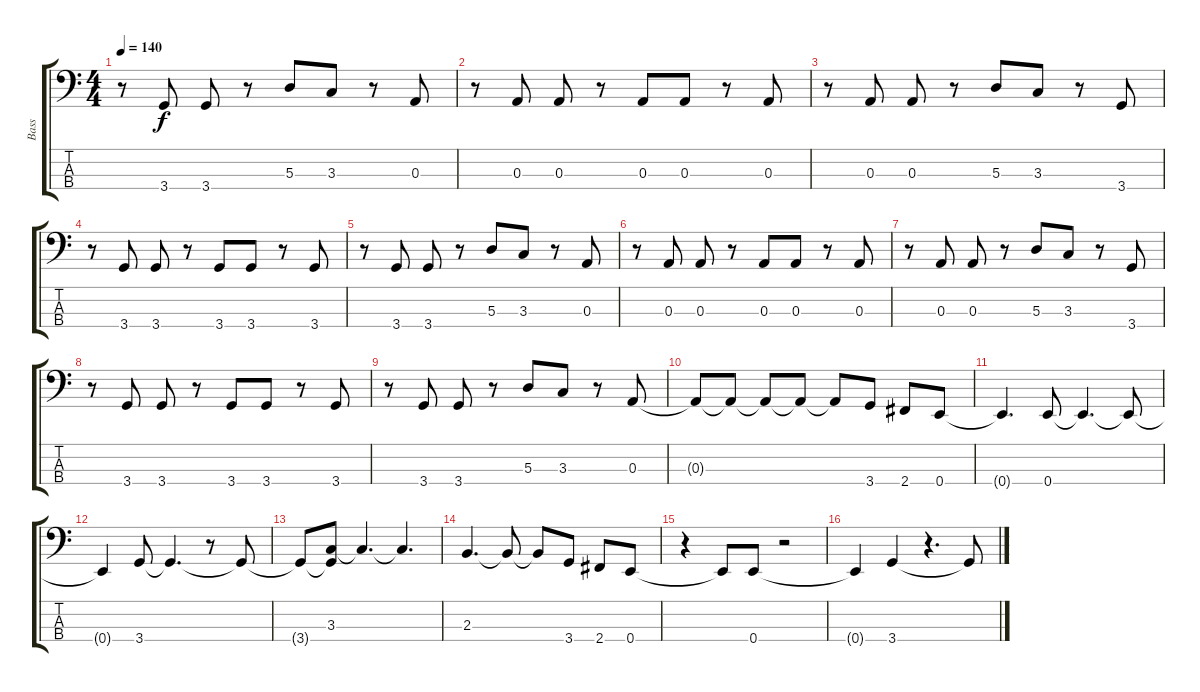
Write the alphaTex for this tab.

\track ("Bass" "Bass") {instrument electricbasspick}
\staff {score tabs}
\tuning (G2 D2 A1 E1) {hide}
\ts (4 4)
\tempo 140
\clef f4
\ks c
r.8{dy f} 3.4.8 3.4.8 r.8 5.3.8 3.3.8 r.8 0.3.8 |
r.8 0.3.8 0.3.8 r.8 0.3.8 0.3.8 r.8 0.3.8 |
r.8 0.3.8 0.3.8 r.8 5.3.8 3.3.8 r.8 3.4.8 |
r.8 3.4.8 3.4.8 r.8 3.4.8 3.4.8 r.8 3.4.8 |
r.8 3.4.8 3.4.8 r.8 5.3.8 3.3.8 r.8 0.3.8 |
r.8 0.3.8 0.3.8 r.8 0.3.8 0.3.8 r.8 0.3.8 |
r.8 0.3.8 0.3.8 r.8 5.3.8 3.3.8 r.8 3.4.8 |
r.8 3.4.8 3.4.8 r.8 3.4.8 3.4.8 r.8 3.4.8 |
r.8 3.4.8 3.4.8 r.8 5.3.8 3.3.8 r.8 0.3.8 |
0.3{t}.8 0.3{t}.8 0.3{t}.8 0.3{t}.8 0.3{t}.8 3.4.8 2.4.8 0.4.8 |
0.4{t}.4{d} 0.4.8 0.4{t}.4{d} 0.4{t}.8 |
0.4{t}.4 3.4.8 3.4{t}.4{d} r.8 3.4{t}.8 |
3.4{t}.8 (3.3 3.4{t}).8 3.3{t}.4{d} 3.3{t}.4{d} |
2.3.4{d} 2.3{t}.8 2.3{t}.8 3.4.8 2.4.8 0.4.8 |
r.4 0.4{t}.8 0.4.8 r.2 |
0.4{t}.4 3.4.4 r.4{d} 3.4{t}.8
